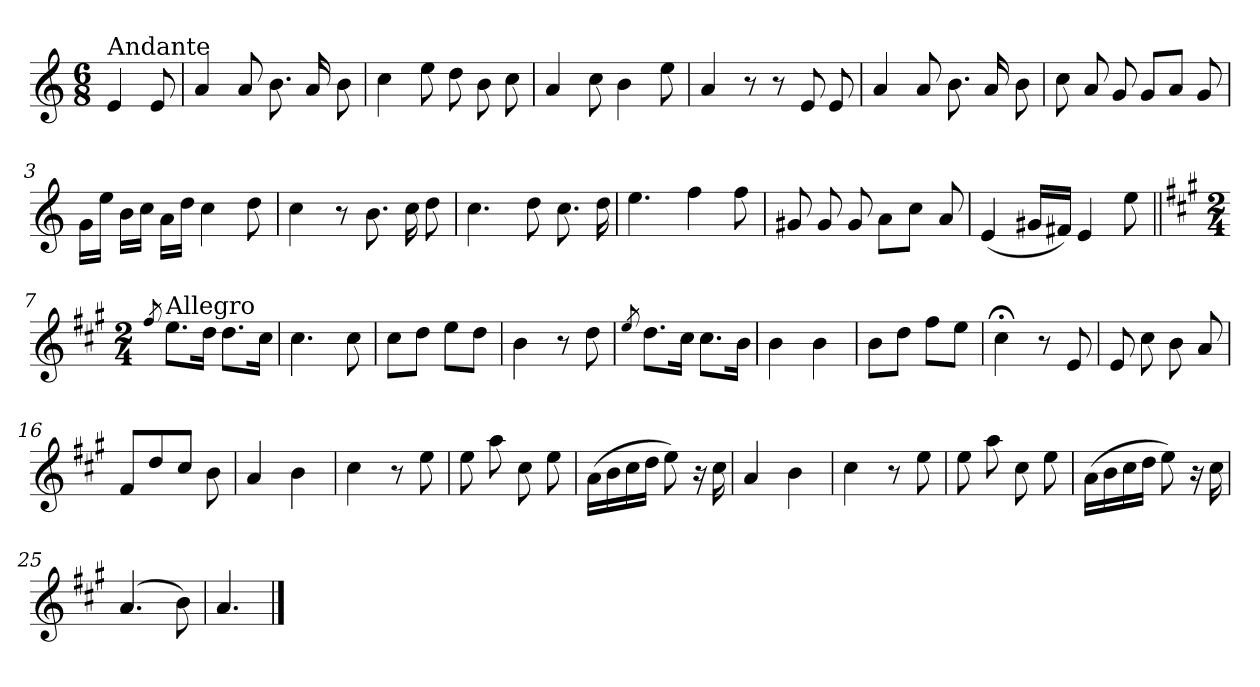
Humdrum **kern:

**kern
*part1
*staff1
*clefG2
*k[]
*a:
*M6/8
=
!LO:TX:a:t=Andante
4e/
8e/
=1
4a/
8a/
8.b\
16a/
8b\
=2
4cc\
8ee\
8dd\
8b\
8cc\
=3
4a/
8cc\
4b\
8ee\
=4
4a/
8r
8r
8e/
8e/
=1X
4a/
8a/
8.b\
16a/
8b\
!!LO:LB:g=z
=2X
8cc\
8a/
8g/
8g/L
8a/J
8g/
=3X
16g\LL
16ee\JJ
16b\LL
16cc\JJ
16a\LL
16dd\JJ
4cc\
8dd\
=4X
4cc\
8r
8.b\
16cc\
8dd\
=5X
4.cc\
8dd\
8.cc\
16dd\
=6X
4.ee\
4ff\
8ff\
=5
8g#X/
8g#/
8g#/
8a\L
8cc\J
8a/
!!LO:LB:g=z
=6
(<4e/
16g#X/LL
16f#X/JJ)
4e/
8ee\
=7||
*k[f#c#g#]
*M2/4
8qff#/
!LO:TX:a:t=Allegro
8.ee\L
16dd\Jk
8.dd\L
16cc#\Jk
=8
4.cc#\
8cc#\
=9
8cc#\L
8dd\J
8ee\L
8dd\J
=10
4b\
8r
8dd\
=11
8qee/
8.dd\L
16cc#\Jk
8.cc#\L
16b\Jk
=12
4b\
4b\
!!LO:LB:g=z
=13
8b\L
8dd\J
8ff#\L
8ee\J
=14
4cc#;<\
8r
8e/
=15
8e/
8cc#\
8b\
8a/
=16
8f#/L
8dd/
8cc#/J
8b\
=17
4a/
4b\
=18
4cc#\
8r
8ee\
=19
8ee\
8aa\
8cc#\
8ee\
=20
(>16a\LL
16b\
16cc#\
16dd\JJ
8ee\)
16r
16cc#\
!!LO:LB:g=z
=21
4a/
4b\
=22
4cc#\
8r
8ee\
=23
8ee\
8aa\
8cc#\
8ee\
=24
(>16a\LL
16b\
16cc#\
16dd\JJ
8ee\)
16r
16cc#\
=25
(>4.a/
8b\)
=26
4.a/
==
*-
